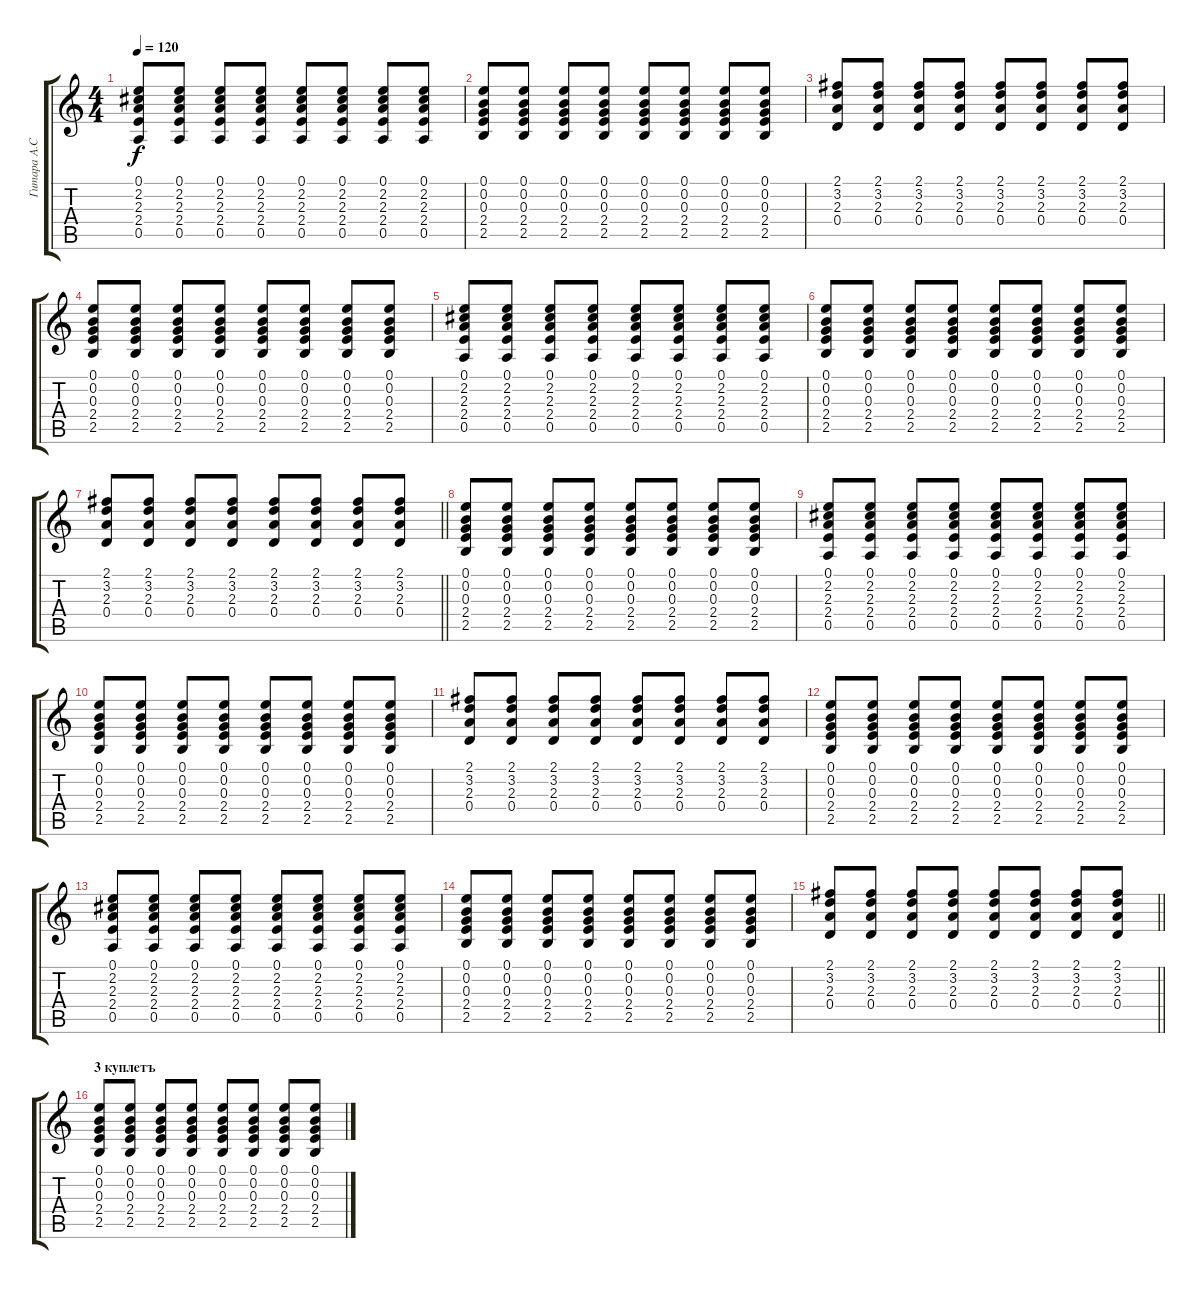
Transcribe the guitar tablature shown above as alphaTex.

\track ("Гитара А.Слона" "Гитара А.С") {instrument acousticguitarsteel}
\staff {score tabs}
\tuning (E4 B3 G3 D3 A2 E2) {hide}
\ts (4 4)
\tempo 120
\clef g2
\ks c
(0.1 2.2 2.3 2.4 0.5).8{dy f} (0.1 2.2 2.3 2.4 0.5).8 (0.1 2.2 2.3 2.4 0.5).8 (0.1 2.2 2.3 2.4 0.5).8 (0.1 2.2 2.3 2.4 0.5).8 (0.1 2.2 2.3 2.4 0.5).8 (0.1 2.2 2.3 2.4 0.5).8 (0.1 2.2 2.3 2.4 0.5).8 |
(0.1 0.2 0.3 2.4 2.5).8 (0.1 0.2 0.3 2.4 2.5).8 (0.1 0.2 0.3 2.4 2.5).8 (0.1 0.2 0.3 2.4 2.5).8 (0.1 0.2 0.3 2.4 2.5).8 (0.1 0.2 0.3 2.4 2.5).8 (0.1 0.2 0.3 2.4 2.5).8 (0.1 0.2 0.3 2.4 2.5).8 |
(2.1 3.2 2.3 0.4).8 (2.1 3.2 2.3 0.4).8 (2.1 3.2 2.3 0.4).8 (2.1 3.2 2.3 0.4).8 (2.1 3.2 2.3 0.4).8 (2.1 3.2 2.3 0.4).8 (2.1 3.2 2.3 0.4).8 (2.1 3.2 2.3 0.4).8 |
(0.1 0.2 0.3 2.4 2.5).8 (0.1 0.2 0.3 2.4 2.5).8 (0.1 0.2 0.3 2.4 2.5).8 (0.1 0.2 0.3 2.4 2.5).8 (0.1 0.2 0.3 2.4 2.5).8 (0.1 0.2 0.3 2.4 2.5).8 (0.1 0.2 0.3 2.4 2.5).8 (0.1 0.2 0.3 2.4 2.5).8 |
(0.1 2.2 2.3 2.4 0.5).8 (0.1 2.2 2.3 2.4 0.5).8 (0.1 2.2 2.3 2.4 0.5).8 (0.1 2.2 2.3 2.4 0.5).8 (0.1 2.2 2.3 2.4 0.5).8 (0.1 2.2 2.3 2.4 0.5).8 (0.1 2.2 2.3 2.4 0.5).8 (0.1 2.2 2.3 2.4 0.5).8 |
(0.1 0.2 0.3 2.4 2.5).8 (0.1 0.2 0.3 2.4 2.5).8 (0.1 0.2 0.3 2.4 2.5).8 (0.1 0.2 0.3 2.4 2.5).8 (0.1 0.2 0.3 2.4 2.5).8 (0.1 0.2 0.3 2.4 2.5).8 (0.1 0.2 0.3 2.4 2.5).8 (0.1 0.2 0.3 2.4 2.5).8 |
\barLineRight lightlight
(2.1 3.2 2.3 0.4).8 (2.1 3.2 2.3 0.4).8 (2.1 3.2 2.3 0.4).8 (2.1 3.2 2.3 0.4).8 (2.1 3.2 2.3 0.4).8 (2.1 3.2 2.3 0.4).8 (2.1 3.2 2.3 0.4).8 (2.1 3.2 2.3 0.4).8 |
(0.1 0.2 0.3 2.4 2.5).8 (0.1 0.2 0.3 2.4 2.5).8 (0.1 0.2 0.3 2.4 2.5).8 (0.1 0.2 0.3 2.4 2.5).8 (0.1 0.2 0.3 2.4 2.5).8 (0.1 0.2 0.3 2.4 2.5).8 (0.1 0.2 0.3 2.4 2.5).8 (0.1 0.2 0.3 2.4 2.5).8 |
(0.1 2.2 2.3 2.4 0.5).8 (0.1 2.2 2.3 2.4 0.5).8 (0.1 2.2 2.3 2.4 0.5).8 (0.1 2.2 2.3 2.4 0.5).8 (0.1 2.2 2.3 2.4 0.5).8 (0.1 2.2 2.3 2.4 0.5).8 (0.1 2.2 2.3 2.4 0.5).8 (0.1 2.2 2.3 2.4 0.5).8 |
(0.1 0.2 0.3 2.4 2.5).8 (0.1 0.2 0.3 2.4 2.5).8 (0.1 0.2 0.3 2.4 2.5).8 (0.1 0.2 0.3 2.4 2.5).8 (0.1 0.2 0.3 2.4 2.5).8 (0.1 0.2 0.3 2.4 2.5).8 (0.1 0.2 0.3 2.4 2.5).8 (0.1 0.2 0.3 2.4 2.5).8 |
(2.1 3.2 2.3 0.4).8 (2.1 3.2 2.3 0.4).8 (2.1 3.2 2.3 0.4).8 (2.1 3.2 2.3 0.4).8 (2.1 3.2 2.3 0.4).8 (2.1 3.2 2.3 0.4).8 (2.1 3.2 2.3 0.4).8 (2.1 3.2 2.3 0.4).8 |
(0.1 0.2 0.3 2.4 2.5).8 (0.1 0.2 0.3 2.4 2.5).8 (0.1 0.2 0.3 2.4 2.5).8 (0.1 0.2 0.3 2.4 2.5).8 (0.1 0.2 0.3 2.4 2.5).8 (0.1 0.2 0.3 2.4 2.5).8 (0.1 0.2 0.3 2.4 2.5).8 (0.1 0.2 0.3 2.4 2.5).8 |
(0.1 2.2 2.3 2.4 0.5).8 (0.1 2.2 2.3 2.4 0.5).8 (0.1 2.2 2.3 2.4 0.5).8 (0.1 2.2 2.3 2.4 0.5).8 (0.1 2.2 2.3 2.4 0.5).8 (0.1 2.2 2.3 2.4 0.5).8 (0.1 2.2 2.3 2.4 0.5).8 (0.1 2.2 2.3 2.4 0.5).8 |
(0.1 0.2 0.3 2.4 2.5).8 (0.1 0.2 0.3 2.4 2.5).8 (0.1 0.2 0.3 2.4 2.5).8 (0.1 0.2 0.3 2.4 2.5).8 (0.1 0.2 0.3 2.4 2.5).8 (0.1 0.2 0.3 2.4 2.5).8 (0.1 0.2 0.3 2.4 2.5).8 (0.1 0.2 0.3 2.4 2.5).8 |
\barLineRight lightlight
(2.1 3.2 2.3 0.4).8 (2.1 3.2 2.3 0.4).8 (2.1 3.2 2.3 0.4).8 (2.1 3.2 2.3 0.4).8 (2.1 3.2 2.3 0.4).8 (2.1 3.2 2.3 0.4).8 (2.1 3.2 2.3 0.4).8 (2.1 3.2 2.3 0.4).8 |
\section ("" "3 куплетъ")
(0.1 0.2 0.3 2.4 2.5).8 (0.1 0.2 0.3 2.4 2.5).8 (0.1 0.2 0.3 2.4 2.5).8 (0.1 0.2 0.3 2.4 2.5).8 (0.1 0.2 0.3 2.4 2.5).8 (0.1 0.2 0.3 2.4 2.5).8 (0.1 0.2 0.3 2.4 2.5).8 (0.1 0.2 0.3 2.4 2.5).8
